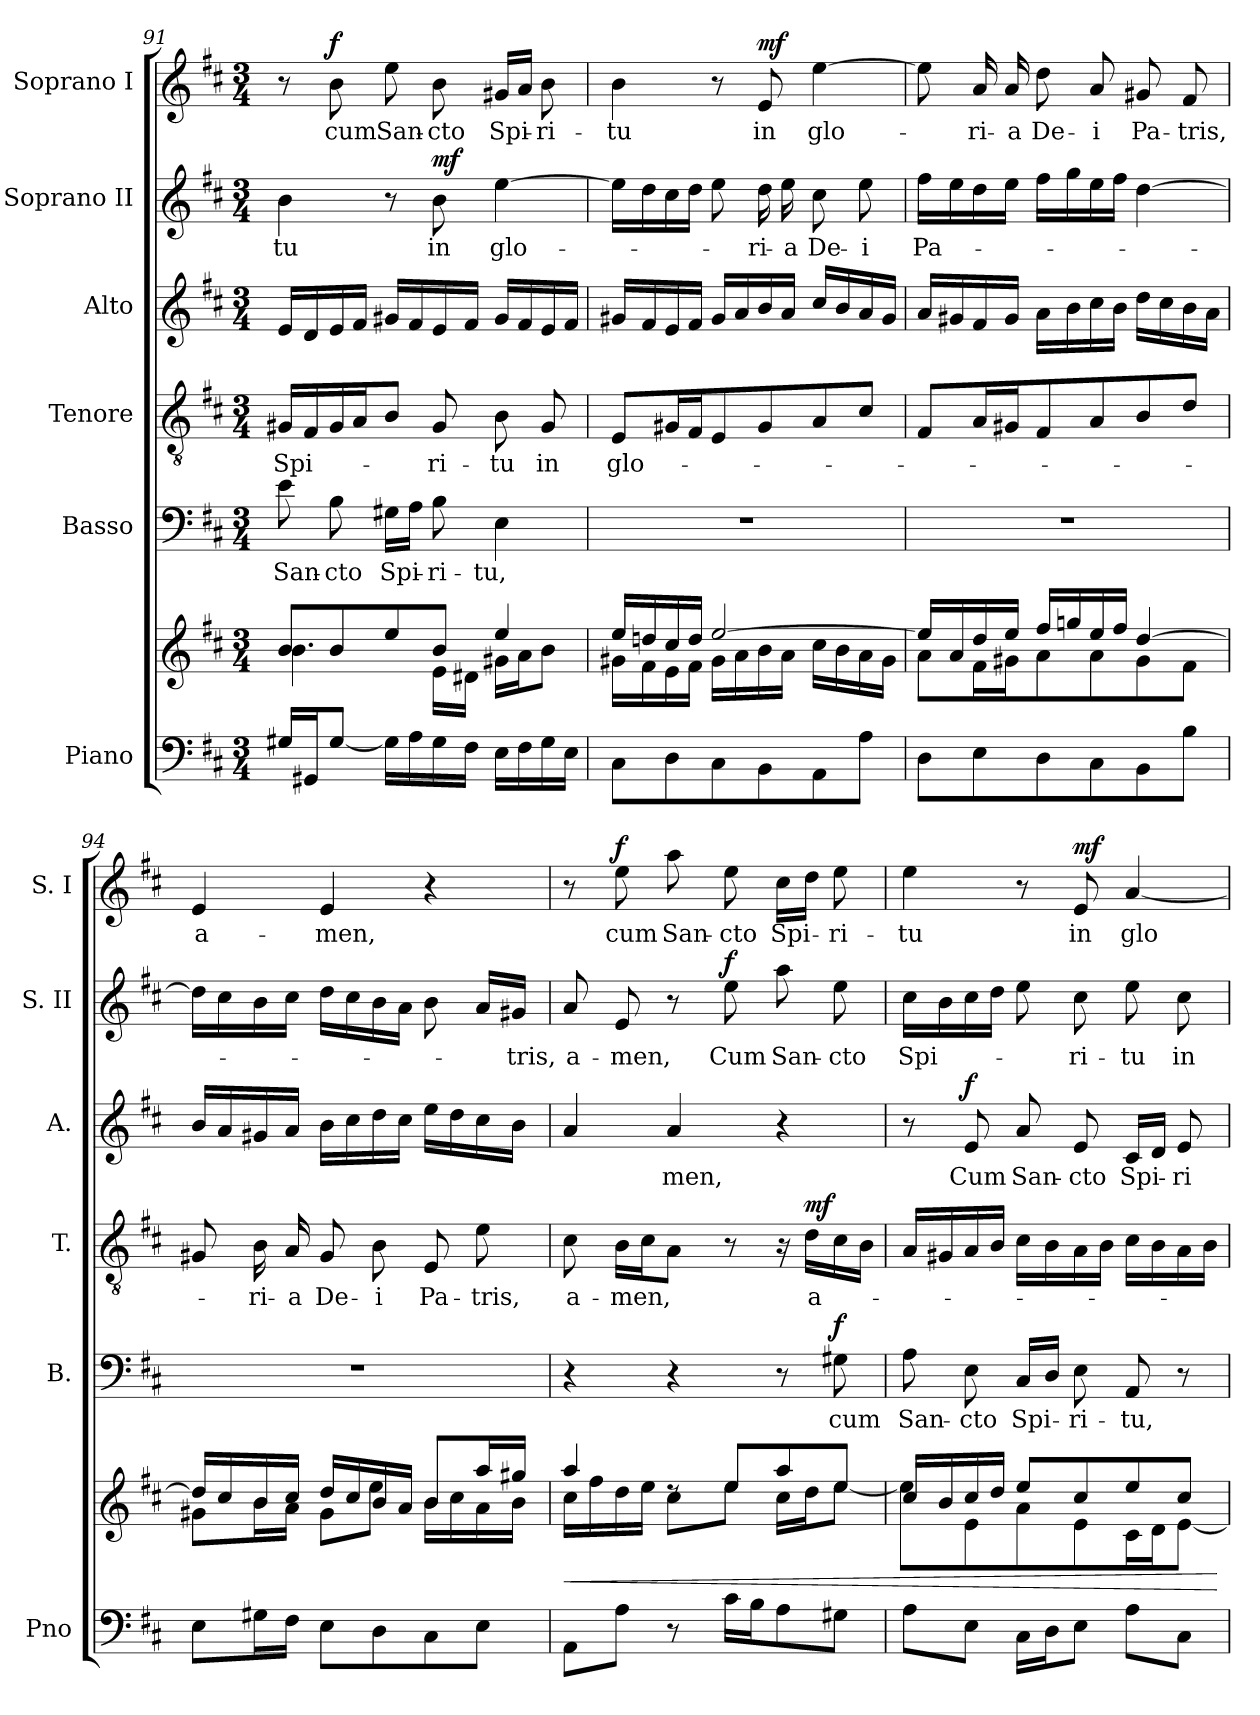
**kern	**kern	**dynam	**kern	**text	**dynam	**kern	**text	**dynam	**kern	**text	**dynam	**kern	**text	**dynam	**kern	**text	**dynam
*part6	*part6	*part6	*part5	*part5	*part5	*part4	*part4	*part4	*part3	*part3	*part3	*part2	*part2	*part2	*part1	*part1	*part1
*staff7	*staff6	*staff6/7	*staff5	*staff5	*staff5	*staff4	*staff4	*staff4	*staff3	*staff3	*staff3	*staff2	*staff2	*staff2	*staff1	*staff1	*staff1
*I"Piano	*	*	*I"Basso	*	*	*I"Tenore	*	*	*I"Alto	*	*	*I"Soprano II	*	*	*I"Soprano I	*	*
*I'Pno	*	*	*I'B.	*	*	*I'T.	*	*	*I'A.	*	*	*I'S. II	*	*	*I'S. I	*	*
*clefF4	*clefG2	*	*clefF4	*	*	*clefGv2	*	*	*clefG2	*	*	*clefG2	*	*	*clefG2	*	*
*ITrd1c1	*ITrd1c1	*	*ITrd1c1	*	*	*ITrd1c1	*	*	*ITrd1c1	*	*	*ITrd1c1	*	*	*ITrd1c1	*	*
*k[f#c#g#d#a#e#b#]	*k[f#c#g#d#a#e#b#]	*	*k[f#c#g#d#a#e#b#]	*	*	*k[f#c#g#d#a#e#b#]	*	*	*k[f#c#g#d#a#e#b#]	*	*	*k[f#c#g#d#a#e#b#]	*	*	*k[f#c#g#d#a#e#b#]	*	*
*M3/4	*M3/4	*	*M3/4	*	*	*M3/4	*	*	*M3/4	*	*	*M3/4	*	*	*M3/4	*	*
=91	=91	=91	=91	=91	=91	=91	=91	=91	=91	=91	=91	=91	=91	=91	=91	=91	=91
*	*^	*	*	*	*	*	*	*	*	*	*	*	*	*	*	*	*
!	!	!	!	!	!LO:LY:b	!	!	!LO:LY:b	!	!	!	!	!	!LO:LY:b	!	!	!	!
16F##X/LL	8a#/L	4.a#\	.	8d#\	San-	.	16F##X/LL	Spi-	.	16d#/LL	.	.	4a#\	-tu	.	8r	.	.
16FF##X/J	.	.	.	.	.	.	16E#/	.	.	16c#/	.	.	.	.	.	.	.	.
!	!	!	!	!	!LO:LY:b	!	!	!	!	!	!	!	!	!	!	!	!LO:LY:b	!LO:DY:b
[8F##/J	8a#/	.	.	8A#\	-cto	.	16F##/	.	.	16d#/	.	.	.	.	.	8a#\	cum	f
.	.	.	.	.	.	.	16G#/J	.	.	16e#/JJ	.	.	.	.	.	.	.	.
!	!	!	!	!	!LO:LY:b	!	!	!	!	!	!	!	!	!	!	!	!LO:LY:b	!
16F##\LL]	8dd#/	.	.	16F##X\LL	Spi-	.	8A#/J	.	.	16f##X/LL	.	.	8r	.	.	8dd#\	San-	.
16G#\	.	.	.	16G#\JJ	.	.	.	.	.	16e#/	.	.	.	.	.	.	.	.
!	!	!	!	!	!LO:LY:b	!	!	!LO:LY:b	!	!	!	!	!	!LO:LY:b	!LO:DY:b	!	!LO:LY:b	!
16F##\	8a#/J	16d#\LL	.	8A#\	-ri-	.	8F##/	ri-	.	16d#/	.	.	8a#\	in	mf	8a#\	-cto	.
16E#\JJ	.	16c##X\JJ	.	.	.	.	.	.	.	16e#/JJ	.	.	.	.	.	.	.	.
!	!	!	!	!	!LO:LY:b	!	!	!LO:LY:b	!	!	!	!	!	!LO:LY:b	!	!	!LO:LY:b	!
16D#\LL	4dd#/	16f##X\LL	.	4D#\	-tu,	.	8A#\	-tu	.	16f##/LL	.	.	[4dd#\	glo-	.	16f##X/LL	Spi-	.
16E#\	.	16g#\J	.	.	.	.	.	.	.	16e#/	.	.	.	.	.	16g#/JJ	.	.
!	!	!	!	!	!	!	!	!LO:LY:b	!	!	!	!	!	!	!	!	!LO:LY:b	!
16F##\	.	8a#\J	.	.	.	.	8F##/	in	.	16d#/	.	.	.	.	.	8a#\	-ri-	.
16D#\JJ	.	.	.	.	.	.	.	.	.	16e#/JJ	.	.	.	.	.	.	.	.
=92	=92	=92	=92	=92	=92	=92	=92	=92	=92	=92	=92	=92	=92	=92	=92	=92	=92	=92
!	!	!	!	!	!	!	!	!LO:LY:b	!	!	!	!	!	!	!	!	!LO:LY:b	!
8BB#\L	16dd#/LL	16f##X\LL	.	2.r	.	.	8D#/L	glo-	.	16f##X/LL	.	.	16dd#\LL]	.	.	4a#\	-tu	.
.	16cc#X/	16e#\	.	.	.	.	.	.	.	16e#/	.	.	16cc#\	.	.	.	.	.
8C#\	16b#/	16d#\	.	.	.	.	16F##X/L	.	.	16d#/	.	.	16b#\	.	.	.	.	.
.	16cc#/JJ	16e#\JJ	.	.	.	.	16E#/J	.	.	16e#/JJ	.	.	16cc#\JJ	.	.	.	.	.
8BB#\	[2dd#/	16f##\LL	.	.	.	.	8D#/	.	.	16f##/LL	.	.	8dd#\	.	.	8r	.	.
.	.	16g#\	.	.	.	.	.	.	.	16g#/	.	.	.	.	.	.	.	.
!	!	!	!	!	!	!	!	!	!	!	!	!	!	!LO:LY:b	!	!	!LO:LY:b	!LO:DY:b
8AA#\	.	16a#\	.	.	.	.	8F##/	.	.	16a#/	.	.	16cc#\	ri-	.	8d#/	in	mf
!	!	!	!	!	!	!	!	!	!	!	!	!	!	!LO:LY:b	!	!	!	!
.	.	16g#\JJ	.	.	.	.	.	.	.	16g#/JJ	.	.	16dd#\	-a	.	.	.	.
!	!	!	!	!	!	!	!	!	!	!	!	!	!	!LO:LY:b	!	!	!LO:LY:b	!
8GG#\	.	16b#\LL	.	.	.	.	8G#/	.	.	16b#/LL	.	.	8b#\	De-	.	[4dd#\	glo-	.
.	.	16a#\	.	.	.	.	.	.	.	16a#/	.	.	.	.	.	.	.	.
!	!	!	!	!	!	!	!	!	!	!	!	!	!	!LO:LY:b	!	!	!	!
8G#\J	.	16g#\	.	.	.	.	8B#/J	.	.	16g#/	.	.	8dd#\	-i	.	.	.	.
.	.	16f##\JJ	.	.	.	.	.	.	.	16f##/JJ	.	.	.	.	.	.	.	.
!!LO:LB:g=z
=93	=93	=93	=93	=93	=93	=93	=93	=93	=93	=93	=93	=93	=93	=93	=93	=93	=93	=93
!	!	!	!	!	!	!	!	!	!	!	!	!	!	!LO:LY:b	!	!	!	!
8C#\L	16dd#/LL]	8g#\L	.	2.r	.	.	8E#/L	.	.	16g#/LL	.	.	16ee#\LL	Pa-	.	8dd#\]	.	.
.	16g#/	.	.	.	.	.	.	.	.	16f##X/	.	.	16dd#\	.	.	.	.	.
!	!	!	!	!	!	!	!	!	!	!	!	!	!	!	!	!	!LO:LY:b	!
8D#\	16cc#/	16e#\L	.	.	.	.	16G#/L	.	.	16e#/	.	.	16cc#\	.	.	16g#/	-ri-	.
!	!	!	!	!	!	!	!	!	!	!	!	!	!	!	!	!	!LO:LY:b	!
.	16dd#/JJ	16f##X\J	.	.	.	.	16F##X/J	.	.	16f##/JJ	.	.	16dd#\JJ	.	.	16g#/	-a	.
!	!	!	!	!	!	!	!	!	!	!	!	!	!	!	!	!	!LO:LY:b	!
8C#\	16ee#/LL	8g#\	.	.	.	.	8E#/	.	.	16g#\LL	.	.	16ee#\LL	.	.	8cc#\	De-	.
.	16ff#X/	.	.	.	.	.	.	.	.	16a#\	.	.	16ff#\	.	.	.	.	.
!	!	!	!	!	!	!	!	!	!	!	!	!	!	!	!	!	!LO:LY:b	!
8BB#\	16dd#/	8g#\	.	.	.	.	8G#/	.	.	16b#\	.	.	16dd#\	.	.	8g#/	-i	.
.	16ee#/JJ	.	.	.	.	.	.	.	.	16a#\JJ	.	.	16ee#\JJ	.	.	.	.	.
!	!	!	!	!	!	!	!	!	!	!	!	!	!	!	!	!	!LO:LY:b	!
8AA#\	[4cc#/	8f##\	.	.	.	.	8A#/	.	.	16cc#\LL	.	.	[4cc#\	.	.	8f##X/	Pa-	.
.	.	.	.	.	.	.	.	.	.	16b#\	.	.	.	.	.	.	.	.
!	!	!	!	!	!	!	!	!	!	!	!	!	!	!	!	!	!LO:LY:b	!
8A#\J	.	8e#\J	.	.	.	.	8c#/J	.	.	16a#\	.	.	.	.	.	8e#/	-tris,	.
.	.	.	.	.	.	.	.	.	.	16g#\JJ	.	.	.	.	.	.	.	.
=94	=94	=94	=94	=94	=94	=94	=94	=94	=94	=94	=94	=94	=94	=94	=94	=94	=94	=94
!	!	!	!	!	!	!	!	!	!	!	!	!	!	!	!	!	!LO:LY:b	!
8D#\L	16cc#/LL]	8f##X\L	.	2.r	.	.	8F##X/	.	.	16a#/LL	.	.	16cc#\LL]	.	.	4d#/	a-	.
.	16b#/	.	.	.	.	.	.	.	.	16g#/	.	.	16b#\	.	.	.	.	.
!	!	!	!	!	!	!	!	!LO:LY:b	!	!	!	!	!	!	!	!	!	!
16F##X\L	16a#/	16a#\L	.	.	.	.	16A#\	ri-	.	16f##X/	.	.	16a#\	.	.	.	.	.
!	!	!	!	!	!	!	!	!LO:LY:b	!	!	!	!	!	!	!	!	!	!
16E#\JJ	16b#/JJ	16g#\JJ	.	.	.	.	16G#/	-a	.	16g#/JJ	.	.	16b#\JJ	.	.	.	.	.
!	!	!	!	!	!	!	!	!LO:LY:b	!	!	!	!	!	!	!	!	!LO:LY:b	!
8D#\L	16cc#/LL	8f##\L	.	.	.	.	8F##/	De-	.	16a#\LL	.	.	16cc#\LL	.	.	4d#/	-men,	.
.	16b#/	.	.	.	.	.	.	.	.	16b#\	.	.	16b#\	.	.	.	.	.
!	!	!	!	!	!	!	!	!LO:LY:b	!	!	!	!	!	!	!	!	!	!
8C#\	16a#/	8dd#\J	.	.	.	.	8A#\	-i	.	16cc#\	.	.	16a#\	.	.	.	.	.
.	16g#/JJ	.	.	.	.	.	.	.	.	16b#\JJ	.	.	16g#\JJ	.	.	.	.	.
!	!	!	!	!	!	!	!	!LO:LY:b	!	!	!	!	!	!	!	!	!	!
8BB#\	8a#/L	16a#\LL	.	.	.	.	8D#/	Pa-	.	16dd#\LL	.	.	8a#\	.	.	4r	.	.
.	.	16b#\	.	.	.	.	.	.	.	16cc#\	.	.	.	.	.	.	.	.
!	!	!	!	!	!	!	!	!LO:LY:b	!	!	!	!	!	!	!	!	!	!
8D#\J	16gg#/L	16g#\	.	.	.	.	8d#\	-tris,	.	16b#\	.	.	16g#/LL	.	.	.	.	.
!	!	!	!	!	!	!	!	!	!	!	!	!	!	!LO:LY:b	!	!	!	!
.	16ff##X/JJ	16a#\JJ	.	.	.	.	.	.	.	16a#\JJ	.	.	16f##X/JJ	tris,	.	.	.	.
=95	=95	=95	=95	=95	=95	=95	=95	=95	=95	=95	=95	=95	=95	=95	=95	=95	=95	=95
!	!	!	!LO:HP:b	!	!	!	!	!LO:LY:b	!	!	!	!	!	!LO:LY:b	!	!	!	!
8GG#\L	4gg#/	16b#\LL	<	4r	.	.	8B#\	a-	.	4g#/	.	.	8g#/	a-	.	8r	.	.
.	.	16ee#\	.	.	.	.	.	.	.	.	.	.	.	.	.	.	.	.
!	!	!	!	!	!	!	!	!LO:LY:b	!	!	!	!	!	!LO:LY:b	!	!	!LO:LY:b	!LO:DY:b
8G#\J	.	16cc#\	.	.	.	.	16A#\LL	-men,	.	.	.	.	8d#/	-men,	.	8dd#\	cum	f
.	.	16dd#\JJ	.	.	.	.	16B#\J	.	.	.	.	.	.	.	.	.	.	.
!	!	!	!	!	!	!	!	!	!	!	!LO:LY:b	!	!	!	!	!	!LO:LY:b	!
8r	8rdd	8b#\L	.	4r	.	.	8G#\J	.	.	4g#/	men,	.	8r	.	.	8gg#\	San-	.
!	!	!	!	!	!	!	!	!	!	!	!	!	!	!LO:LY:b	!LO:DY:b	!	!LO:LY:b	!
16B#\LL	8dd#/L	8dd#\J	.	.	.	.	8r	.	.	.	.	.	8dd#\	Cum	f	8dd#\	-cto	.
16A#\J	.	.	.	.	.	.	.	.	.	.	.	.	.	.	.	.	.	.
!	!	!	!	!	!	!	!	!	!	!	!	!	!	!LO:LY:b	!	!	!LO:LY:b	!
8G#\	8gg#/	16b#\LL	.	8r	.	.	16r	.	.	4r	.	.	8gg#\	San-	.	16b#\LL	Spi-	.
!	!	!	!	!	!	!	!	!LO:LY:b	!LO:DY:b	!	!	!	!	!	!	!	!	!
.	.	16cc#\J	.	.	.	.	16c#\LL	a-	mf	.	.	.	.	.	.	16cc#\JJ	.	.
!	!	!	!	!	!LO:LY:b	!LO:DY:b	!	!	!	!	!	!	!	!LO:LY:b	!	!	!LO:LY:b	!
8F##X\J	8dd#/J	[8dd#\J	.	8F##X\	cum	f	16B#\	.	.	.	.	.	8dd#\	-cto	.	8dd#\	ri-	.
.	.	.	.	.	.	.	16A#\JJ	.	.	.	.	.	.	.	.	.	.	.
!!LO:PB:g=z
=96	=96	=96	=96	=96	=96	=96	=96	=96	=96	=96	=96	=96	=96	=96	=96	=96	=96	=96
!	!	!	!	!	!LO:LY:b	!	!	!	!	!	!	!	!	!LO:LY:b	!	!	!LO:LY:b	!
8G#\L	16b#/LL	8dd#\L]	.	8G#\	San-	.	16G#/LL	.	.	8r	.	.	16b#\LL	Spi-	.	4dd#\	-tu	.
.	16a#/	.	.	.	.	.	16F##X/	.	.	.	.	.	16a#\	.	.	.	.	.
!	!	!	!	!	!LO:LY:b	!	!	!	!	!	!LO:LY:b	!LO:DY:b	!	!	!	!	!	!
8D#\J	16b#/	8d#\	.	8D#\	-cto	.	16G#/	.	.	8d#/	Cum	f	16b#\	.	.	.	.	.
.	16cc#/JJ	.	.	.	.	.	16A#/JJ	.	.	.	.	.	16cc#\JJ	.	.	.	.	.
!	!	!	!	!	!LO:LY:b	!	!	!	!	!	!LO:LY:b	!	!	!	!	!	!	!
16BB#\LL	8dd#/L	8g#\	.	16BB#/LL	Spi-	.	16B#\LL	.	.	8g#/	San-	.	8dd#\	.	.	8r	.	.
16C#\J	.	.	.	16C#/JJ	.	.	16A#\	.	.	.	.	.	.	.	.	.	.	.
!	!	!	!	!	!LO:LY:b	!	!	!	!	!	!LO:LY:b	!	!	!LO:LY:b	!	!	!LO:LY:b	!LO:DY:b
8D#\J	8b#/	8d#\	.	8D#\	ri-	.	16G#\	.	.	8d#/	-cto	.	8b#\	ri-	.	8d#/	in	mf
.	.	.	.	.	.	.	16A#\JJ	.	.	.	.	.	.	.	.	.	.	.
!	!	!	!	!	!LO:LY:b	!	!	!	!	!	!LO:LY:b	!	!	!LO:LY:b	!	!	!LO:LY:b	!
8G#\L	8dd#/	16B#\L	.	8GG#/	-tu,	.	16B#\LL	.	.	16B#/LL	Spi-	.	8dd#\	-tu	.	[4g#/	glo-	.
.	.	16c#\J	.	.	.	.	16A#\	.	.	16c#/JJ	.	.	.	.	.	.	.	.
!	!	!	!	!	!	!	!	!	!	!	!LO:LY:b	!	!	!LO:LY:b	!	!	!	!
8BB#\J	8b#/J	[8d#\J	.	8r	.	.	16G#\	.	.	8d#/	-ri-	.	8b#\	in	.	.	.	.
.	.	.	.	.	.	.	16A#\JJ	.	.	.	.	.	.	.	.	.	.	.
*	*v	*v	*	*	*	*	*	*	*	*	*	*	*	*	*	*	*	*
.	.	[	.	.	.	.	.	.	.	.	.	.	.	.	.	.	.
=	=	=	=	=	=	=	=	=	=	=	=	=	=	=	=	=	=
*-	*-	*-	*-	*-	*-	*-	*-	*-	*-	*-	*-	*-	*-	*-	*-	*-	*-
